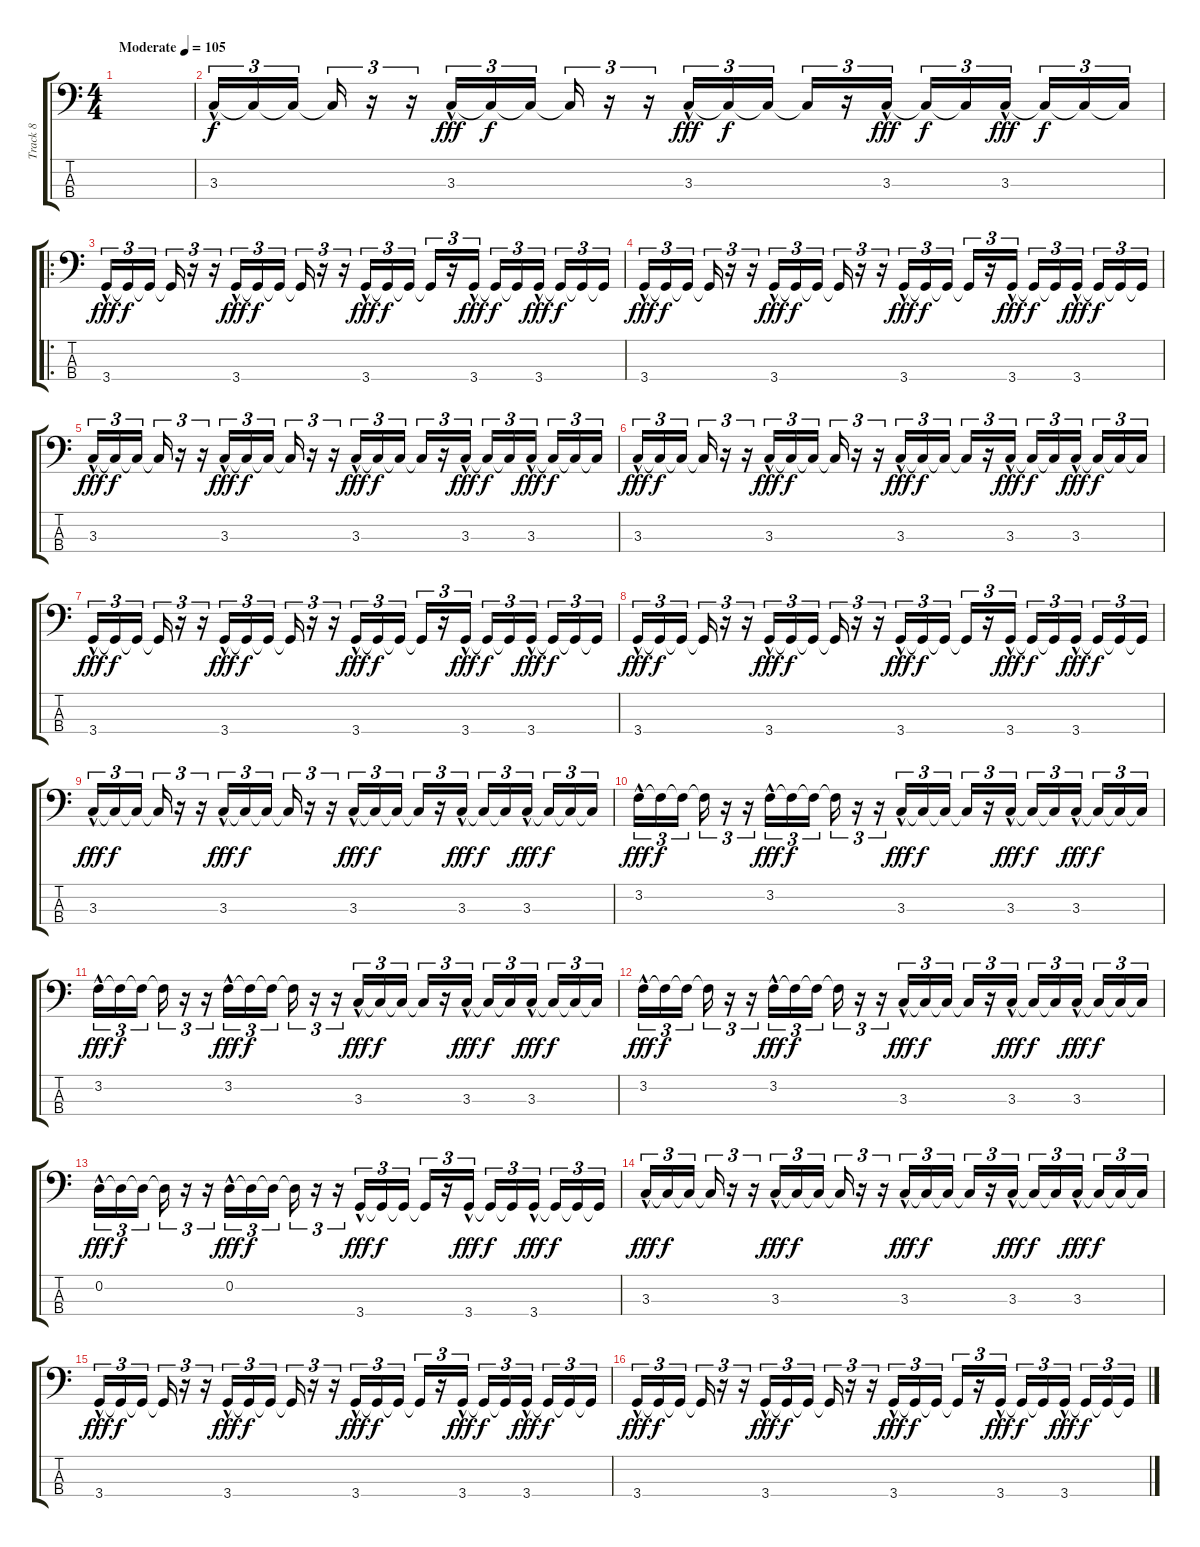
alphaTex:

\track ("Track 8" "Track 8") {instrument slapbass1 bank 2}
\staff {score tabs}
\tuning (G2 D2 A1 E1) {hide}
\ts (4 4)
\tempo (105 "Moderate")
\clef f4
\ks c
|
3.3{hac}.16{tu (3 2)} 3.3{t}.16{tu (3 2) dy f} 3.3{t}.16{tu (3 2) beam splitsecondary} 3.3{t}.16{tu (3 2)} r.16{tu (3 2)} r.16{tu (3 2)} 3.3{hac}.16{tu (3 2) dy fff} 3.3{t}.16{tu (3 2) dy f} 3.3{t}.16{tu (3 2) beam splitsecondary} 3.3{t}.16{tu (3 2)} r.16{tu (3 2)} r.16{tu (3 2)} 3.3{hac}.16{tu (3 2) dy fff} 3.3{t}.16{tu (3 2) dy f} 3.3{t}.16{tu (3 2) beam splitsecondary} 3.3{t}.16{tu (3 2)} r.16{tu (3 2)} 3.3{hac}.16{tu (3 2) dy fff} 3.3{t}.16{tu (3 2) dy f} 3.3{t}.16{tu (3 2)} 3.3{hac}.16{tu (3 2) dy fff beam splitsecondary} 3.3{t}.16{tu (3 2) dy f} 3.3{t}.16{tu (3 2)} 3.3{t}.16{tu (3 2)} |
\ro
3.4{hac}.16{tu (3 2) dy fff} 3.4{t}.16{tu (3 2) dy f} 3.4{t}.16{tu (3 2) beam splitsecondary} 3.4{t}.16{tu (3 2)} r.16{tu (3 2)} r.16{tu (3 2)} 3.4{hac}.16{tu (3 2) dy fff} 3.4{t}.16{tu (3 2) dy f} 3.4{t}.16{tu (3 2) beam splitsecondary} 3.4{t}.16{tu (3 2)} r.16{tu (3 2)} r.16{tu (3 2)} 3.4{hac}.16{tu (3 2) dy fff} 3.4{t}.16{tu (3 2) dy f} 3.4{t}.16{tu (3 2) beam splitsecondary} 3.4{t}.16{tu (3 2)} r.16{tu (3 2)} 3.4{hac}.16{tu (3 2) dy fff} 3.4{t}.16{tu (3 2) dy f} 3.4{t}.16{tu (3 2)} 3.4{hac}.16{tu (3 2) dy fff beam splitsecondary} 3.4{t}.16{tu (3 2) dy f} 3.4{t}.16{tu (3 2)} 3.4{t}.16{tu (3 2)} |
3.4{hac}.16{tu (3 2) dy fff} 3.4{t}.16{tu (3 2) dy f} 3.4{t}.16{tu (3 2) beam splitsecondary} 3.4{t}.16{tu (3 2)} r.16{tu (3 2)} r.16{tu (3 2)} 3.4{hac}.16{tu (3 2) dy fff} 3.4{t}.16{tu (3 2) dy f} 3.4{t}.16{tu (3 2) beam splitsecondary} 3.4{t}.16{tu (3 2)} r.16{tu (3 2)} r.16{tu (3 2)} 3.4{hac}.16{tu (3 2) dy fff} 3.4{t}.16{tu (3 2) dy f} 3.4{t}.16{tu (3 2) beam splitsecondary} 3.4{t}.16{tu (3 2)} r.16{tu (3 2)} 3.4{hac}.16{tu (3 2) dy fff} 3.4{t}.16{tu (3 2) dy f} 3.4{t}.16{tu (3 2)} 3.4{hac}.16{tu (3 2) dy fff beam splitsecondary} 3.4{t}.16{tu (3 2) dy f} 3.4{t}.16{tu (3 2)} 3.4{t}.16{tu (3 2)} |
3.3{hac}.16{tu (3 2) dy fff} 3.3{t}.16{tu (3 2) dy f} 3.3{t}.16{tu (3 2) beam splitsecondary} 3.3{t}.16{tu (3 2)} r.16{tu (3 2)} r.16{tu (3 2)} 3.3{hac}.16{tu (3 2) dy fff} 3.3{t}.16{tu (3 2) dy f} 3.3{t}.16{tu (3 2) beam splitsecondary} 3.3{t}.16{tu (3 2)} r.16{tu (3 2)} r.16{tu (3 2)} 3.3{hac}.16{tu (3 2) dy fff} 3.3{t}.16{tu (3 2) dy f} 3.3{t}.16{tu (3 2) beam splitsecondary} 3.3{t}.16{tu (3 2)} r.16{tu (3 2)} 3.3{hac}.16{tu (3 2) dy fff} 3.3{t}.16{tu (3 2) dy f} 3.3{t}.16{tu (3 2)} 3.3{hac}.16{tu (3 2) dy fff beam splitsecondary} 3.3{t}.16{tu (3 2) dy f} 3.3{t}.16{tu (3 2)} 3.3{t}.16{tu (3 2)} |
3.3{hac}.16{tu (3 2) dy fff} 3.3{t}.16{tu (3 2) dy f} 3.3{t}.16{tu (3 2) beam splitsecondary} 3.3{t}.16{tu (3 2)} r.16{tu (3 2)} r.16{tu (3 2)} 3.3{hac}.16{tu (3 2) dy fff} 3.3{t}.16{tu (3 2) dy f} 3.3{t}.16{tu (3 2) beam splitsecondary} 3.3{t}.16{tu (3 2)} r.16{tu (3 2)} r.16{tu (3 2)} 3.3{hac}.16{tu (3 2) dy fff} 3.3{t}.16{tu (3 2) dy f} 3.3{t}.16{tu (3 2) beam splitsecondary} 3.3{t}.16{tu (3 2)} r.16{tu (3 2)} 3.3{hac}.16{tu (3 2) dy fff} 3.3{t}.16{tu (3 2) dy f} 3.3{t}.16{tu (3 2)} 3.3{hac}.16{tu (3 2) dy fff beam splitsecondary} 3.3{t}.16{tu (3 2) dy f} 3.3{t}.16{tu (3 2)} 3.3{t}.16{tu (3 2)} |
3.4{hac}.16{tu (3 2) dy fff} 3.4{t}.16{tu (3 2) dy f} 3.4{t}.16{tu (3 2) beam splitsecondary} 3.4{t}.16{tu (3 2)} r.16{tu (3 2)} r.16{tu (3 2)} 3.4{hac}.16{tu (3 2) dy fff} 3.4{t}.16{tu (3 2) dy f} 3.4{t}.16{tu (3 2) beam splitsecondary} 3.4{t}.16{tu (3 2)} r.16{tu (3 2)} r.16{tu (3 2)} 3.4{hac}.16{tu (3 2) dy fff} 3.4{t}.16{tu (3 2) dy f} 3.4{t}.16{tu (3 2) beam splitsecondary} 3.4{t}.16{tu (3 2)} r.16{tu (3 2)} 3.4{hac}.16{tu (3 2) dy fff} 3.4{t}.16{tu (3 2) dy f} 3.4{t}.16{tu (3 2)} 3.4{hac}.16{tu (3 2) dy fff beam splitsecondary} 3.4{t}.16{tu (3 2) dy f} 3.4{t}.16{tu (3 2)} 3.4{t}.16{tu (3 2)} |
3.4{hac}.16{tu (3 2) dy fff} 3.4{t}.16{tu (3 2) dy f} 3.4{t}.16{tu (3 2) beam splitsecondary} 3.4{t}.16{tu (3 2)} r.16{tu (3 2)} r.16{tu (3 2)} 3.4{hac}.16{tu (3 2) dy fff} 3.4{t}.16{tu (3 2) dy f} 3.4{t}.16{tu (3 2) beam splitsecondary} 3.4{t}.16{tu (3 2)} r.16{tu (3 2)} r.16{tu (3 2)} 3.4{hac}.16{tu (3 2) dy fff} 3.4{t}.16{tu (3 2) dy f} 3.4{t}.16{tu (3 2) beam splitsecondary} 3.4{t}.16{tu (3 2)} r.16{tu (3 2)} 3.4{hac}.16{tu (3 2) dy fff} 3.4{t}.16{tu (3 2) dy f} 3.4{t}.16{tu (3 2)} 3.4{hac}.16{tu (3 2) dy fff beam splitsecondary} 3.4{t}.16{tu (3 2) dy f} 3.4{t}.16{tu (3 2)} 3.4{t}.16{tu (3 2)} |
3.3{hac}.16{tu (3 2) dy fff} 3.3{t}.16{tu (3 2) dy f} 3.3{t}.16{tu (3 2) beam splitsecondary} 3.3{t}.16{tu (3 2)} r.16{tu (3 2)} r.16{tu (3 2)} 3.3{hac}.16{tu (3 2) dy fff} 3.3{t}.16{tu (3 2) dy f} 3.3{t}.16{tu (3 2) beam splitsecondary} 3.3{t}.16{tu (3 2)} r.16{tu (3 2)} r.16{tu (3 2)} 3.3{hac}.16{tu (3 2) dy fff} 3.3{t}.16{tu (3 2) dy f} 3.3{t}.16{tu (3 2) beam splitsecondary} 3.3{t}.16{tu (3 2)} r.16{tu (3 2)} 3.3{hac}.16{tu (3 2) dy fff} 3.3{t}.16{tu (3 2) dy f} 3.3{t}.16{tu (3 2)} 3.3{hac}.16{tu (3 2) dy fff beam splitsecondary} 3.3{t}.16{tu (3 2) dy f} 3.3{t}.16{tu (3 2)} 3.3{t}.16{tu (3 2)} |
3.2{hac}.16{tu (3 2) dy fff} 3.2{t}.16{tu (3 2) dy f} 3.2{t}.16{tu (3 2) beam splitsecondary} 3.2{t}.16{tu (3 2)} r.16{tu (3 2)} r.16{tu (3 2)} 3.2{hac}.16{tu (3 2) dy fff} 3.2{t}.16{tu (3 2) dy f} 3.2{t}.16{tu (3 2) beam splitsecondary} 3.2{t}.16{tu (3 2)} r.16{tu (3 2)} r.16{tu (3 2)} 3.3{hac}.16{tu (3 2) dy fff} 3.3{t}.16{tu (3 2) dy f} 3.3{t}.16{tu (3 2) beam splitsecondary} 3.3{t}.16{tu (3 2)} r.16{tu (3 2)} 3.3{hac}.16{tu (3 2) dy fff} 3.3{t}.16{tu (3 2) dy f} 3.3{t}.16{tu (3 2)} 3.3{hac}.16{tu (3 2) dy fff beam splitsecondary} 3.3{t}.16{tu (3 2) dy f} 3.3{t}.16{tu (3 2)} 3.3{t}.16{tu (3 2)} |
3.2{hac}.16{tu (3 2) dy fff} 3.2{t}.16{tu (3 2) dy f} 3.2{t}.16{tu (3 2) beam splitsecondary} 3.2{t}.16{tu (3 2)} r.16{tu (3 2)} r.16{tu (3 2)} 3.2{hac}.16{tu (3 2) dy fff} 3.2{t}.16{tu (3 2) dy f} 3.2{t}.16{tu (3 2) beam splitsecondary} 3.2{t}.16{tu (3 2)} r.16{tu (3 2)} r.16{tu (3 2)} 3.3{hac}.16{tu (3 2) dy fff} 3.3{t}.16{tu (3 2) dy f} 3.3{t}.16{tu (3 2) beam splitsecondary} 3.3{t}.16{tu (3 2)} r.16{tu (3 2)} 3.3{hac}.16{tu (3 2) dy fff} 3.3{t}.16{tu (3 2) dy f} 3.3{t}.16{tu (3 2)} 3.3{hac}.16{tu (3 2) dy fff beam splitsecondary} 3.3{t}.16{tu (3 2) dy f} 3.3{t}.16{tu (3 2)} 3.3{t}.16{tu (3 2)} |
3.2{hac}.16{tu (3 2) dy fff} 3.2{t}.16{tu (3 2) dy f} 3.2{t}.16{tu (3 2) beam splitsecondary} 3.2{t}.16{tu (3 2)} r.16{tu (3 2)} r.16{tu (3 2)} 3.2{hac}.16{tu (3 2) dy fff} 3.2{t}.16{tu (3 2) dy f} 3.2{t}.16{tu (3 2) beam splitsecondary} 3.2{t}.16{tu (3 2)} r.16{tu (3 2)} r.16{tu (3 2)} 3.3{hac}.16{tu (3 2) dy fff} 3.3{t}.16{tu (3 2) dy f} 3.3{t}.16{tu (3 2) beam splitsecondary} 3.3{t}.16{tu (3 2)} r.16{tu (3 2)} 3.3{hac}.16{tu (3 2) dy fff} 3.3{t}.16{tu (3 2) dy f} 3.3{t}.16{tu (3 2)} 3.3{hac}.16{tu (3 2) dy fff beam splitsecondary} 3.3{t}.16{tu (3 2) dy f} 3.3{t}.16{tu (3 2)} 3.3{t}.16{tu (3 2)} |
0.2{hac}.16{tu (3 2) dy fff} 0.2{t}.16{tu (3 2) dy f} 0.2{t}.16{tu (3 2) beam splitsecondary} 0.2{t}.16{tu (3 2)} r.16{tu (3 2)} r.16{tu (3 2)} 0.2{hac}.16{tu (3 2) dy fff} 0.2{t}.16{tu (3 2) dy f} 0.2{t}.16{tu (3 2) beam splitsecondary} 0.2{t}.16{tu (3 2)} r.16{tu (3 2)} r.16{tu (3 2)} 3.4{hac}.16{tu (3 2) dy fff} 3.4{t}.16{tu (3 2) dy f} 3.4{t}.16{tu (3 2) beam splitsecondary} 3.4{t}.16{tu (3 2)} r.16{tu (3 2)} 3.4{hac}.16{tu (3 2) dy fff} 3.4{t}.16{tu (3 2) dy f} 3.4{t}.16{tu (3 2)} 3.4{hac}.16{tu (3 2) dy fff beam splitsecondary} 3.4{t}.16{tu (3 2) dy f} 3.4{t}.16{tu (3 2)} 3.4{t}.16{tu (3 2)} |
3.3{hac}.16{tu (3 2) dy fff} 3.3{t}.16{tu (3 2) dy f} 3.3{t}.16{tu (3 2) beam splitsecondary} 3.3{t}.16{tu (3 2)} r.16{tu (3 2)} r.16{tu (3 2)} 3.3{hac}.16{tu (3 2) dy fff} 3.3{t}.16{tu (3 2) dy f} 3.3{t}.16{tu (3 2) beam splitsecondary} 3.3{t}.16{tu (3 2)} r.16{tu (3 2)} r.16{tu (3 2)} 3.3{hac}.16{tu (3 2) dy fff} 3.3{t}.16{tu (3 2) dy f} 3.3{t}.16{tu (3 2) beam splitsecondary} 3.3{t}.16{tu (3 2)} r.16{tu (3 2)} 3.3{hac}.16{tu (3 2) dy fff} 3.3{t}.16{tu (3 2) dy f} 3.3{t}.16{tu (3 2)} 3.3{hac}.16{tu (3 2) dy fff beam splitsecondary} 3.3{t}.16{tu (3 2) dy f} 3.3{t}.16{tu (3 2)} 3.3{t}.16{tu (3 2)} |
3.4{hac}.16{tu (3 2) dy fff} 3.4{t}.16{tu (3 2) dy f} 3.4{t}.16{tu (3 2) beam splitsecondary} 3.4{t}.16{tu (3 2)} r.16{tu (3 2)} r.16{tu (3 2)} 3.4{hac}.16{tu (3 2) dy fff} 3.4{t}.16{tu (3 2) dy f} 3.4{t}.16{tu (3 2) beam splitsecondary} 3.4{t}.16{tu (3 2)} r.16{tu (3 2)} r.16{tu (3 2)} 3.4{hac}.16{tu (3 2) dy fff} 3.4{t}.16{tu (3 2) dy f} 3.4{t}.16{tu (3 2) beam splitsecondary} 3.4{t}.16{tu (3 2)} r.16{tu (3 2)} 3.4{hac}.16{tu (3 2) dy fff} 3.4{t}.16{tu (3 2) dy f} 3.4{t}.16{tu (3 2)} 3.4{hac}.16{tu (3 2) dy fff beam splitsecondary} 3.4{t}.16{tu (3 2) dy f} 3.4{t}.16{tu (3 2)} 3.4{t}.16{tu (3 2)} |
3.4{hac}.16{tu (3 2) dy fff} 3.4{t}.16{tu (3 2) dy f} 3.4{t}.16{tu (3 2) beam splitsecondary} 3.4{t}.16{tu (3 2)} r.16{tu (3 2)} r.16{tu (3 2)} 3.4{hac}.16{tu (3 2) dy fff} 3.4{t}.16{tu (3 2) dy f} 3.4{t}.16{tu (3 2) beam splitsecondary} 3.4{t}.16{tu (3 2)} r.16{tu (3 2)} r.16{tu (3 2)} 3.4{hac}.16{tu (3 2) dy fff} 3.4{t}.16{tu (3 2) dy f} 3.4{t}.16{tu (3 2) beam splitsecondary} 3.4{t}.16{tu (3 2)} r.16{tu (3 2)} 3.4{hac}.16{tu (3 2) dy fff} 3.4{t}.16{tu (3 2) dy f} 3.4{t}.16{tu (3 2)} 3.4{hac}.16{tu (3 2) dy fff beam splitsecondary} 3.4{t}.16{tu (3 2) dy f} 3.4{t}.16{tu (3 2)} 3.4{t}.16{tu (3 2)}
